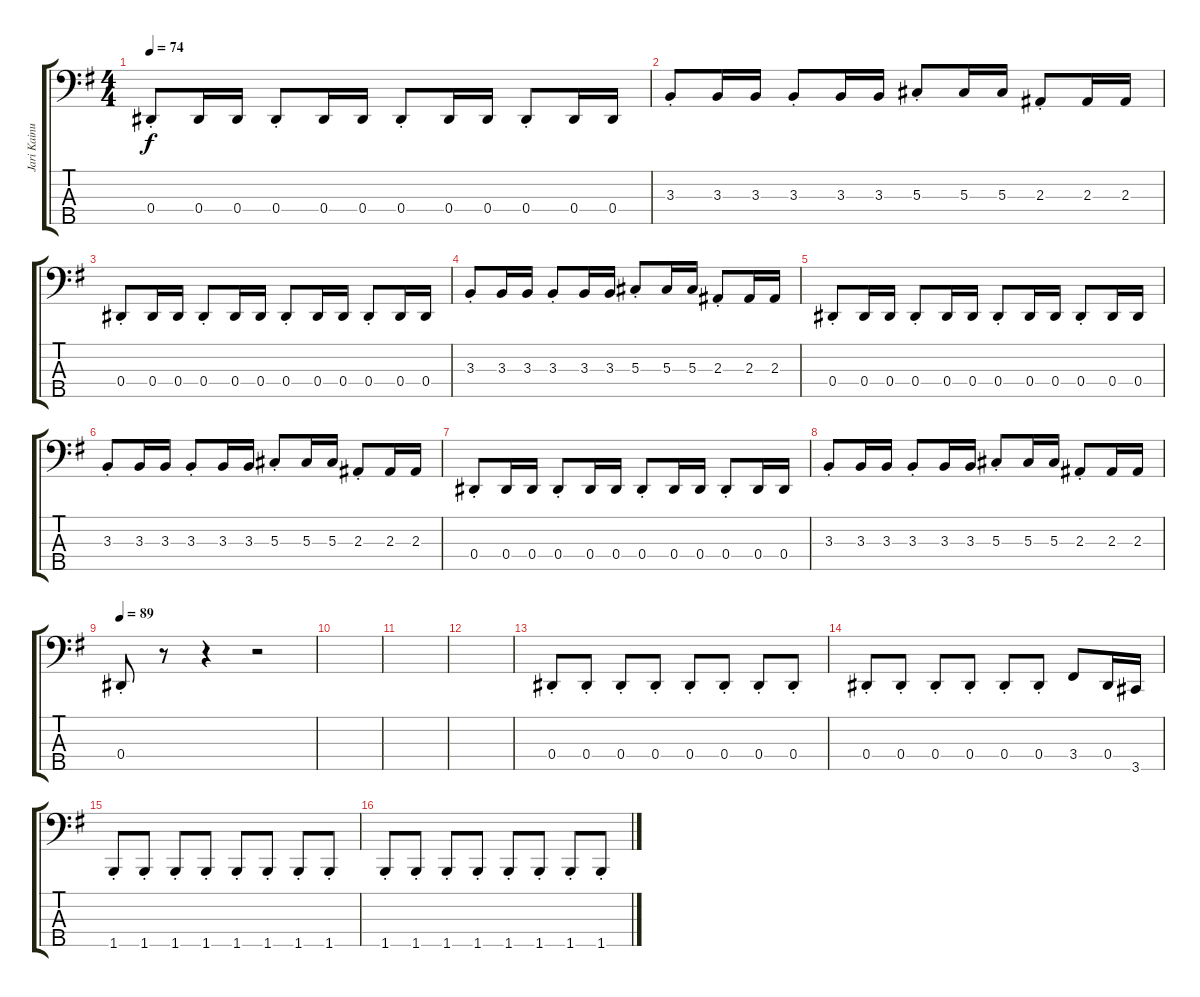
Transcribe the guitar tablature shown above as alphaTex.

\track ("Jari Kainulainen" "Jari Kainu") {instrument electricbassfinger}
\staff {score tabs}
\tuning (Gb2 Db2 Ab1 Eb1 Bb0) {hide}
\ts (4 4)
\tempo 74
\clef f4
\ks g
0.4{st}.8{dy f instrument electricbassfinger} 0.4.16 0.4.16 0.4{st}.8 0.4.16 0.4.16 0.4{st}.8 0.4.16 0.4.16 0.4{st}.8 0.4.16 0.4.16 |
3.3{st}.8 3.3.16 3.3.16 3.3{st}.8 3.3.16 3.3.16 5.3{st}.8 5.3.16 5.3.16 2.3{st}.8 2.3.16 2.3.16 |
0.4{st}.8{instrument electricbassfinger} 0.4.16 0.4.16 0.4{st}.8 0.4.16 0.4.16 0.4{st}.8 0.4.16 0.4.16 0.4{st}.8 0.4.16 0.4.16 |
3.3{st}.8 3.3.16 3.3.16 3.3{st}.8 3.3.16 3.3.16 5.3{st}.8 5.3.16 5.3.16 2.3{st}.8 2.3.16 2.3.16 |
0.4{st}.8{instrument electricbassfinger} 0.4.16 0.4.16 0.4{st}.8 0.4.16 0.4.16 0.4{st}.8 0.4.16 0.4.16 0.4{st}.8 0.4.16 0.4.16 |
3.3{st}.8 3.3.16 3.3.16 3.3{st}.8 3.3.16 3.3.16 5.3{st}.8 5.3.16 5.3.16 2.3{st}.8 2.3.16 2.3.16 |
0.4{st}.8{instrument electricbassfinger} 0.4.16 0.4.16 0.4{st}.8 0.4.16 0.4.16 0.4{st}.8 0.4.16 0.4.16 0.4{st}.8 0.4.16 0.4.16 |
3.3{st}.8 3.3.16 3.3.16 3.3{st}.8 3.3.16 3.3.16 5.3{st}.8 5.3.16 5.3.16 2.3{st}.8 2.3.16 2.3.16 |
\tempo 89
0.4{st}.8 r.8 r.4 r.2 |
|
|
|
0.4{st}.8 0.4{st}.8 0.4{st}.8 0.4{st}.8 0.4{st}.8 0.4{st}.8 0.4{st}.8 0.4{st}.8 |
0.4{st}.8 0.4{st}.8 0.4{st}.8 0.4{st}.8 0.4{st}.8 0.4{st}.8 3.4.8 0.4.16 3.5.16 |
1.5{st}.8 1.5{st}.8 1.5{st}.8 1.5{st}.8 1.5{st}.8 1.5{st}.8 1.5{st}.8 1.5{st}.8 |
1.5{st}.8 1.5{st}.8 1.5{st}.8 1.5{st}.8 1.5{st}.8 1.5{st}.8 1.5{st}.8 1.5{st}.8
